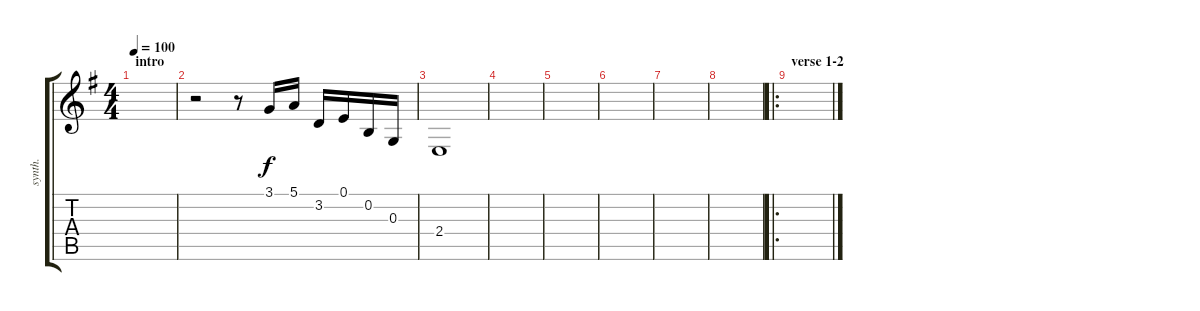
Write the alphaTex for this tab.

\track ("synth." "synth.") {instrument pad3polysynth}
\staff {score tabs}
\tuning (E4 B3 G3 D3 A2 E2) {hide}
\ts (4 4)
\section ("" "intro")
\tempo 100
\clef g2
\ks g
|
r.2{volume 10} r.8 3.1.16 5.1.16 3.2.16 0.1.16 0.2.16 0.3.16 |
2.4.1 |
|
|
|
|
|
\ro
\section ("" "verse 1-2")
